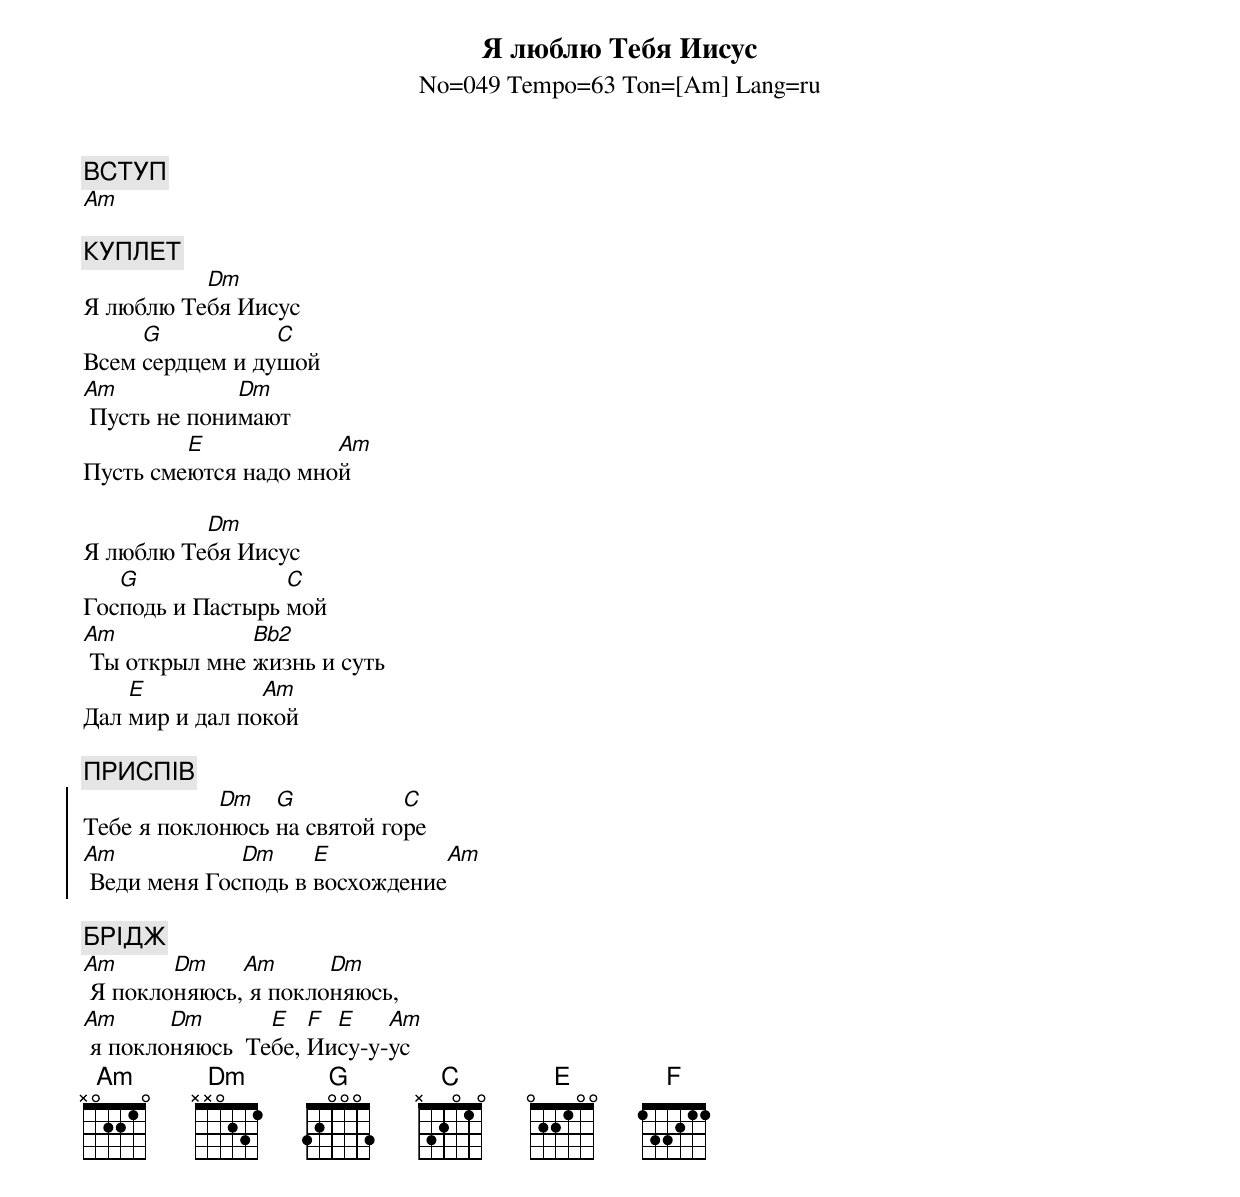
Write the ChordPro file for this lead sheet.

{title:Я люблю Тебя Иисус}
{subtitle:No=049 Tempo=63 Ton=[Am] Lang=ru}

{c: ВСТУП}
[Am]

{c: КУПЛЕТ}
Я люблю Те[Dm]бя Иисус
Всем [G]сердцем и ду[C]шой
[Am] Пусть не пони[Dm]мают
Пусть сме[E]ются надо мно[Am]й

Я люблю Те[Dm]бя Иисус
Гос[G]подь и Пастырь [C]мой
[Am] Ты открыл мне [Bb2]жизнь и суть
Дал [E]мир и дал по[Am]кой

{c: ПРИСПІВ}
{soc}
Тебе я покло[Dm]нюсь [G]на святой го[C]ре
[Am] Веди меня Гос[Dm]подь в [E]восхождение[Am]
{eoc}

{c: БРІДЖ}
[Am] Я покло[Dm]няюсь,[Am] я покло[Dm]няюсь,
[Am] я покло[Dm]няюсь  Те[E]бе, [F]Ии[E]су-у-[Am]ус
